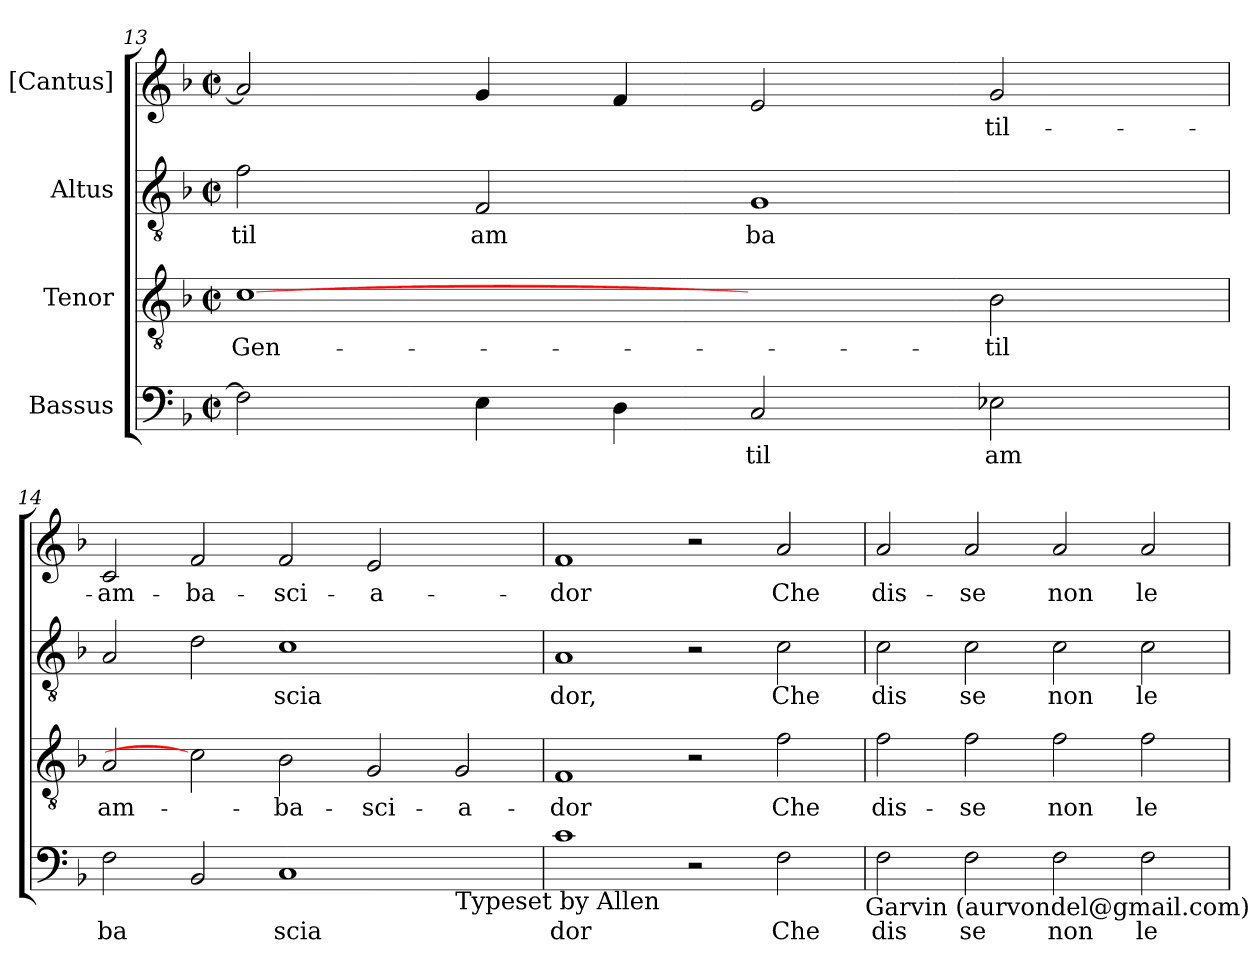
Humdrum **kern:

**kern	**text	**kern	**text	**kern	**text	**kern	**text
*part4	*part4	*part3	*part3	*part2	*part2	*part1	*part1
*staff4	*staff4	*staff3	*staff3	*staff2	*staff2	*staff1	*staff1
*I"Bassus	*	*I"Tenor	*	*I"Altus	*	*I"[Cantus]	*
!!LO:LB:g=z
*clefF4	*	*clefGv2	*	*clefGv2	*	*clefG2	*
*k[b-]	*	*k[b-]	*	*k[b-]	*	*k[b-]	*
*F:	*	*F:	*	*F:	*	*F:	*
*M2/2	*	*M2/2	*	*M2/2	*	*M2/2	*
*met(c|)	*	*met(c|)	*	*met(c|)	*	*met(c|)	*
=13	=13	=13	=13	=13	=13	=13	=13
!	!	!	!LO:LY:b:cj	!	!LO:LY:b:cj	!	!
*	*	*	*	*	*	*^	*
2F\]	.	[1c	Gen-	2f\	til	2a/]	32ryy	.
.	.	.	.	.	.	.	1ryy	.
!	!	!	!	!	!LO:LY:b:cj	!	!	!
4E\	.	.	.	2F/	am	4g/	.	.
4D\	.	.	.	.	.	4f/	.	.
!	!LO:LY:b:cj	!	!	!	!LO:LY:b:cj	!	!	!
2C/	-til	2ryy	.	1G	ba	2e/	.	.
.	.	.	.	.	.	.	2ryy	.
!	!LO:LY:b:cj	!	!LO:LY:b:cj	!	!	!	!	!LO:LY:b:cj
2E-X\	am	2B-\	-til	.	.	2g/	.	til-
.	.	.	.	.	.	.	4...ryy	.
=14	=14	=14	=14	=14	=14	=14	=14	=14
!	!LO:LY:b:cj	!	!LO:LY:b:cj	!	!	!	!	!LO:LY:b:cj
*	*	*	*	*	*	*v	*v	*
2F\	ba	2A/	am-	2A/	.	2c/	-am-
!	!	!	!	!	!	!	!LO:LY:b:cj
2BB-/	.	2c]	.	2d\	.	2f/	-ba-
!	!LO:LY:b:cj	!	!LO:LY:b:cj	!	!LO:LY:b:cj	!	!LO:LY:b:cj
1C	scia	2B-\	-ba-	1c	scia	2f/	-sci-
!	!	!	!LO:LY:b:cj	!	!	!	!LO:LY:b:cj
.	.	2G/	-sci-	.	.	2e/	-a-
!LO:TX:b:t=Typeset by Allen	!	!	!	!	!	!	!
!	!	!	!LO:LY:b:cj	!	!	!	!
2ryy	.	2G/	-a-	2ryy	.	2ryy	.
=15	=15	=15	=15	=15	=15	=15	=15
!	!LO:LY:b:cj	!	!LO:LY:b:cj	!	!LO:LY:b:cj	!	!LO:LY:b:cj
1c	dor	1F	-dor	1A	dor,	1f	-dor
2r	.	2r	.	2r	.	2r	.
!	!LO:LY:b:cj	!	!LO:LY:b:cj	!	!LO:LY:b:cj	!	!LO:LY:b:cj
2F\	Che	2f\	Che	2c\	Che	2a/	Che
!LO:TX:b:t=Garvin (aurvondel@gmail.com)	!	!	!	!	!	!	!
=16	=16	=16	=16	=16	=16	=16	=16
!	!LO:LY:b:cj	!	!LO:LY:b:cj	!	!LO:LY:b:cj	!	!LO:LY:b:cj
2F\	dis	2f\	dis-	2c\	dis	2a/	dis-
!	!LO:LY:b:cj	!	!LO:LY:b:cj	!	!LO:LY:b:cj	!	!LO:LY:b:cj
2F\	se	2f\	-se	2c\	se	2a/	-se
!	!LO:LY:b:cj	!	!LO:LY:b:cj	!	!LO:LY:b:cj	!	!LO:LY:b:cj
2F\	non	2f\	non	2c\	non	2a/	non
!	!LO:LY:b:cj	!	!LO:LY:b:cj	!	!LO:LY:b:cj	!	!LO:LY:b:cj
2F\	le	2f\	le-	2c\	le	2a/	le-
=	=	=	=	=	=	=	=
*-	*-	*-	*-	*-	*-	*-	*-
